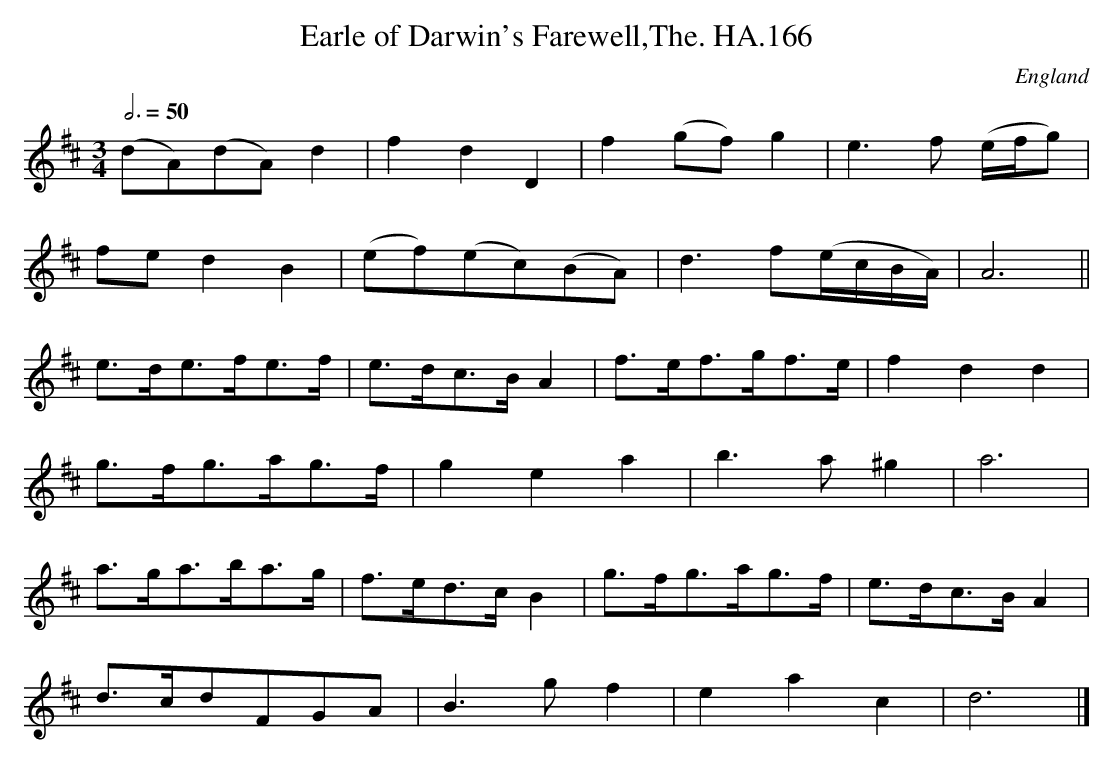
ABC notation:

X:1
T:Earle of Darwin's Farewell,The. HA.166
L:1/8
M:3/4
O:England
Q:3/4=50
K:D
(dA)(dA)d2|f2 d2D2|f2 (gf) g2|e3f (e/2f/2g)|!
fed2B2|(ef)(ec)(BA)|d3 f(e/2c/2B/2A/2)|A6||!
e>de>fe>f|e>dc>B A2|f>ef>gf>e|f2d2d2|!
g>fg>ag>f|g2e2a2|b3a^g2|a6|!
a>ga>ba>g|f>ed>cB2|g>fg>ag>f|e>dc>BA2|!
d>cdFGA|B3g f2|e2a2c2|d6|]
